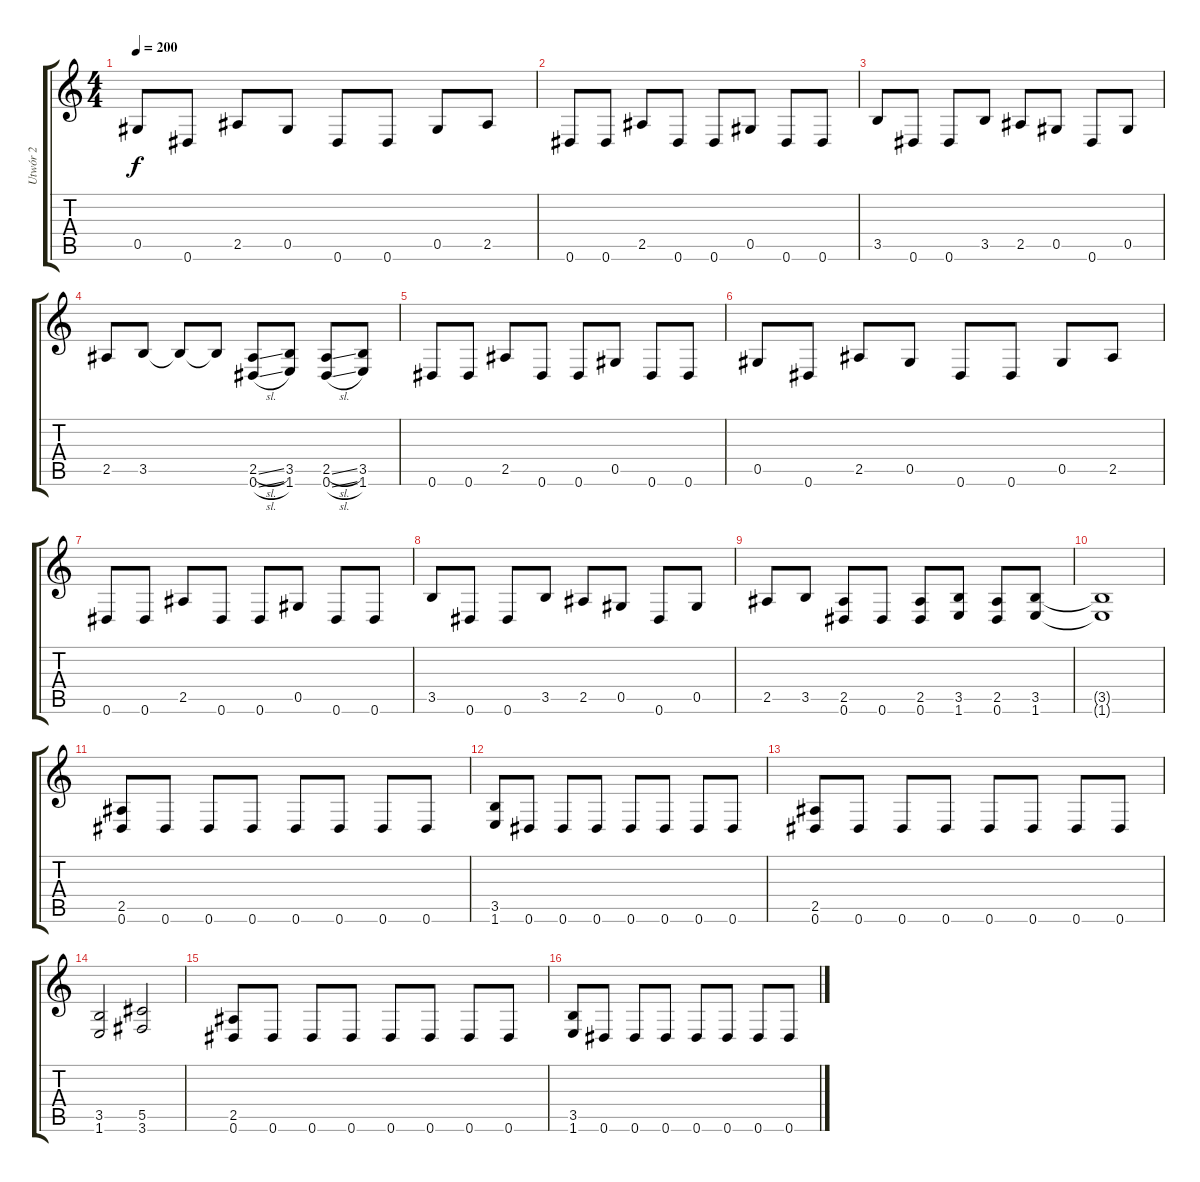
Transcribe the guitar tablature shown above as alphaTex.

\track ("Utwór 2" "Utwór 2") {instrument overdrivenguitar}
\staff {score tabs}
\tuning (Eb4 Bb3 Gb3 Db3 Ab2 Eb2) {hide}
\ts (4 4)
\tempo 200
\clef g2
\ks c
0.5.8{dy f} 0.6.8 2.5.8 0.5.8 0.6.8 0.6.8 0.5.8 2.5.8 |
0.6.8 0.6.8 2.5.8 0.6.8 0.6.8 0.5.8 0.6.8 0.6.8 |
3.5.8 0.6.8 0.6.8 3.5.8 2.5.8 0.5.8 0.6.8 0.5.8 |
2.5.8 3.5.8 3.5{t}.8 3.5{t}.8 (2.5{sl} 0.6{sl}).8 (3.5 1.6).8 (2.5{sl} 0.6{sl}).8 (3.5 1.6).8 |
0.6.8 0.6.8 2.5.8 0.6.8 0.6.8 0.5.8 0.6.8 0.6.8 |
0.5.8 0.6.8 2.5.8 0.5.8 0.6.8 0.6.8 0.5.8 2.5.8 |
0.6.8 0.6.8 2.5.8 0.6.8 0.6.8 0.5.8 0.6.8 0.6.8 |
3.5.8 0.6.8 0.6.8 3.5.8 2.5.8 0.5.8 0.6.8 0.5.8 |
2.5.8 3.5.8 (2.5 0.6).8 0.6.8 (2.5 0.6).8 (3.5 1.6).8 (2.5 0.6).8 (3.5 1.6).8 |
(3.5{t} 1.6{t}).1 |
(2.5 0.6).8 0.6.8 0.6.8 0.6.8 0.6.8 0.6.8 0.6.8 0.6.8 |
(3.5 1.6).8 0.6.8 0.6.8 0.6.8 0.6.8 0.6.8 0.6.8 0.6.8 |
(2.5 0.6).8 0.6.8 0.6.8 0.6.8 0.6.8 0.6.8 0.6.8 0.6.8 |
(3.5 1.6).2 (5.5 3.6).2 |
(2.5 0.6).8 0.6.8 0.6.8 0.6.8 0.6.8 0.6.8 0.6.8 0.6.8 |
(3.5 1.6).8 0.6.8 0.6.8 0.6.8 0.6.8 0.6.8 0.6.8 0.6.8
